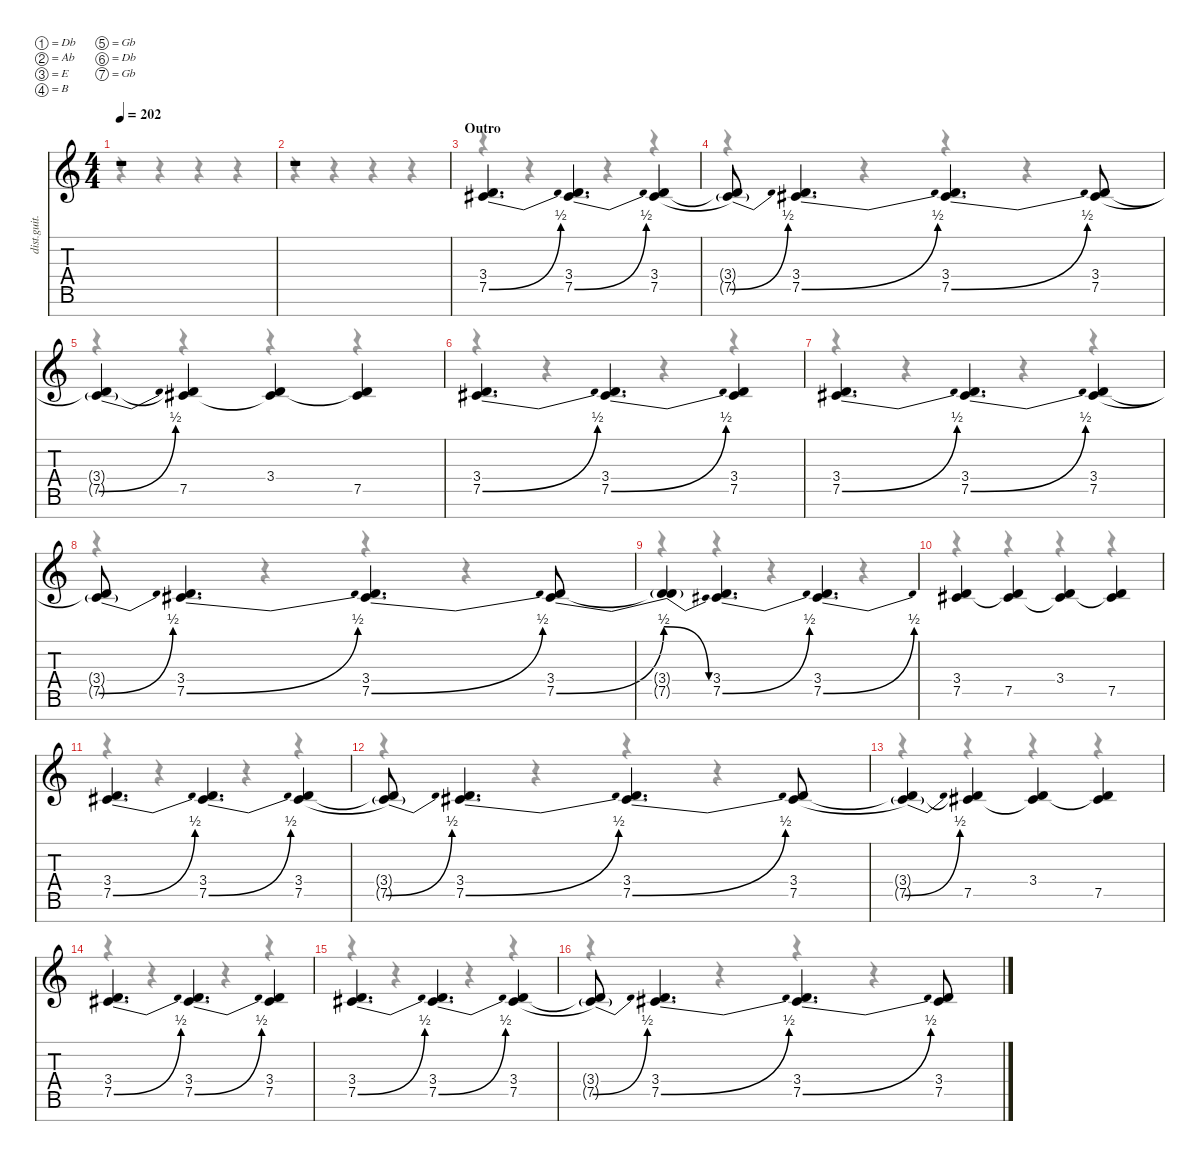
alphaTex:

\defaultSystemsLayout 4
\hideDynamics
\bracketExtendMode nobrackets
\track ("Main Leads" "dist.guit.") {instrument distortionguitar}
\staff {score tabs}
\tuning (Db4 Ab3 E3 B2 Gb2 Db2 Gb1)
\voice
\ts (4 4)
\tempo 202
\clef g2
\ks c
r.1{dy f beam Up} |
r.1{beam Up} |
\section ("" "Outro")
(3.4 7.5{be (bend 0 0 60 2) acc #}).4{d dy mf beam Up} (3.4 7.5{be (bend 0 0 60 2) acc #}).4{d beam Up} (3.4 7.5{be (hold 0 0 60 0) acc #}).4{beam Up} |
(3.4{t} 7.5{be (bend 0 0 60 2) t acc #}).8{beam Up} (3.4 7.5{be (bend 0 0 60 2) acc #}).4{d beam Up} (3.4 7.5{be (bend 0 0 60 2) acc #}).4{d beam Up} (3.4 7.5{be (hold 0 0 60 0) acc #}).8{beam Up} |
(3.4{t} 7.5{be (bend 0 0 60 2) t acc #}).4{beam Up} (3.4{t} 7.5{acc #}).4{dy f beam Up} (3.4 7.5{t acc #}).4{beam Up} (3.4{t} 7.5{acc #}).4{beam Up} |
(3.4 7.5{be (bend 0 0 60 2) acc #}).4{d dy mf beam Up} (3.4 7.5{be (bend 0 0 60 2) acc #}).4{d beam Up} (3.4 7.5{acc #}).4{beam Up} |
(3.4 7.5{be (bend 0 0 60 2) acc #}).4{d beam Up} (3.4 7.5{be (bend 0 0 60 2) acc #}).4{d beam Up} (3.4 7.5{be (hold 0 0 60 0) acc #}).4{beam Up} |
(3.4{t} 7.5{be (bend 0 0 60 2) t acc #}).8{beam Up} (3.4 7.5{be (bend 0 0 60 2) acc #}).4{d beam Up} (3.4 7.5{be (bend 0 0 60 2) acc #}).4{d beam Up} (3.4 7.5{be (bend 0 0 60 2) acc #}).8{beam Up} |
(3.4{t} 7.5{be (release 0 2 60 0) t}).4{beam Up} (3.4 7.5{be (bend 0 0 60 2) acc #}).4{d dy f beam Up} (3.4 7.5{be (bend 0 0 60 2) acc #}).4{d beam Up} |
(3.4 7.5{acc #}).4{beam Up} (3.4{t} 7.5{acc #}).4{beam Up} (3.4 7.5{t acc #}).4{beam Up} (3.4{t} 7.5{acc #}).4{beam Up} |
(3.4 7.5{be (bend 0 0 60 2) acc #}).4{d dy mf beam Up} (3.4 7.5{be (bend 0 0 60 2) acc #}).4{d beam Up} (3.4 7.5{be (hold 0 0 60 0) acc #}).4{beam Up} |
(3.4{t} 7.5{be (bend 0 0 60 2) t acc #}).8{beam Up} (3.4 7.5{be (bend 0 0 60 2) acc #}).4{d beam Up} (3.4 7.5{be (bend 0 0 60 2) acc #}).4{d beam Up} (3.4 7.5{be (hold 0 0 60 0) acc #}).8{beam Up} |
(3.4{t} 7.5{be (bend 0 0 60 2) t acc #}).4{beam Up} (3.4{t} 7.5{acc #}).4{dy f beam Up} (3.4 7.5{t acc #}).4{beam Up} (3.4{t} 7.5{acc #}).4{beam Up} |
(3.4 7.5{be (bend 0 0 60 2) acc #}).4{d dy mf beam Up} (3.4 7.5{be (bend 0 0 60 2) acc #}).4{d beam Up} (3.4 7.5{acc #}).4{beam Up} |
(3.4 7.5{be (bend 0 0 60 2) acc #}).4{d beam Up} (3.4 7.5{be (bend 0 0 60 2) acc #}).4{d beam Up} (3.4 7.5{be (hold 0 0 60 0) acc #}).4{beam Up} |
(3.4{t} 7.5{be (bend 0 0 60 2) t acc #}).8{beam Up} (3.4 7.5{be (bend 0 0 60 2) acc #}).4{d beam Up} (3.4 7.5{be (bend 0 0 60 2) acc #}).4{d beam Up} (3.4 7.5{be (hold 0 0 60 0) acc #}).8{beam Up}
\voice
\clef g2
\ottava regular
\simile none
\ks c
r.4{dy mf beam Down} r.4{beam Down} r.4{beam Down} r.4{beam Down} |
r.4{beam Down} r.4{beam Down} r.4{beam Down} r.4{beam Down} |
r.4{beam Down} r.4{beam Down} r.4{beam Down} r.4{beam Down} |
r.4{beam Down} r.4{beam Down} r.4{beam Down} r.4{beam Down} |
r.4{beam Down} r.4{beam Down} r.4{beam Down} r.4{beam Down} |
r.4{beam Down} r.4{beam Down} r.4{beam Down} r.4{beam Down} |
r.4{beam Down} r.4{beam Down} r.4{beam Down} r.4{beam Down} |
r.4{beam Down} r.4{beam Down} r.4{beam Down} r.4{beam Down} |
r.4{beam Down} r.4{beam Down} r.4{beam Down} r.4{beam Down} |
r.4{beam Down} r.4{beam Down} r.4{beam Down} r.4{beam Down} |
r.4{beam Down} r.4{beam Down} r.4{beam Down} r.4{beam Down} |
r.4{beam Down} r.4{beam Down} r.4{beam Down} r.4{beam Down} |
r.4{beam Down} r.4{beam Down} r.4{beam Down} r.4{beam Down} |
r.4{beam Down} r.4{beam Down} r.4{beam Down} r.4{beam Down} |
r.4{beam Down} r.4{beam Down} r.4{beam Down} r.4{beam Down} |
r.4{beam Down} r.4{beam Down} r.4{beam Down} r.4{beam Down}
